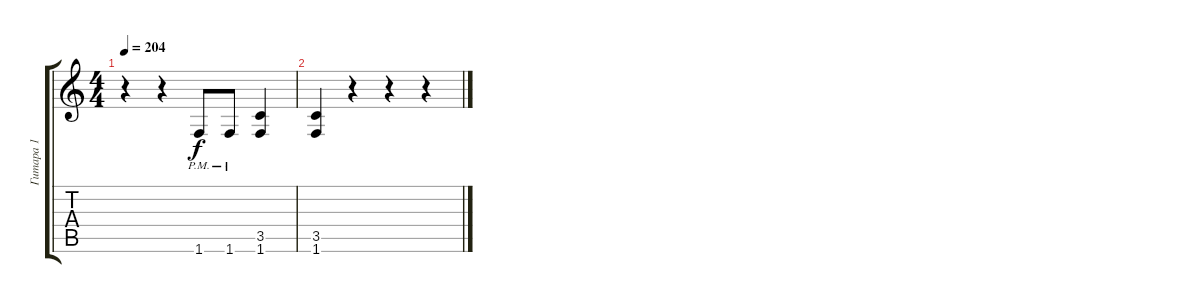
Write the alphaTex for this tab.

\track ("Гитара 1" "Гитара 1") {instrument distortionguitar}
\staff {score tabs}
\tuning (E4 B3 G3 D3 A2 E2) {hide}
\ts (4 4)
\tempo 204
\clef g2
\ks c
r.4{dy f} r.4 1.6{pm}.8 1.6{pm}.8 (3.5 1.6).4 |
(3.5 1.6).4 r.4 r.4 r.4
